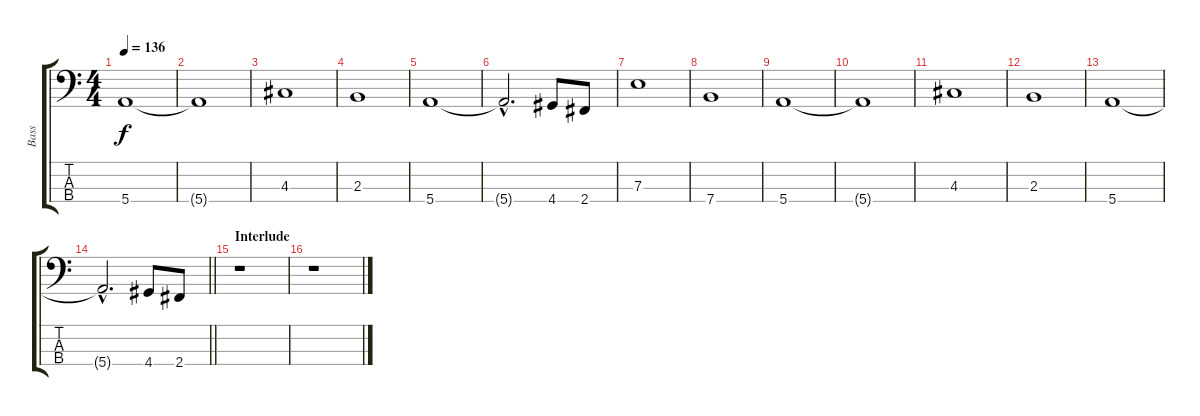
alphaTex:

\track ("Bass" "Bass") {instrument electricbasspick}
\staff {score tabs}
\tuning (G2 D2 A1 E1) {hide}
\ts (4 4)
\tempo 136
\clef f4
\ks c
5.4.1{dy f} |
5.4{t}.1 |
4.3.1 |
2.3.1 |
5.4.1 |
5.4{hac t}.2{d} 4.4.8 2.4.8 |
7.3.1 |
7.4.1 |
5.4.1 |
5.4{t}.1 |
4.3.1 |
2.3.1 |
5.4.1 |
\barLineRight lightlight
5.4{hac t}.2{d} 4.4.8 2.4.8 |
\section ("" "Interlude")
r.1 |
r.1
